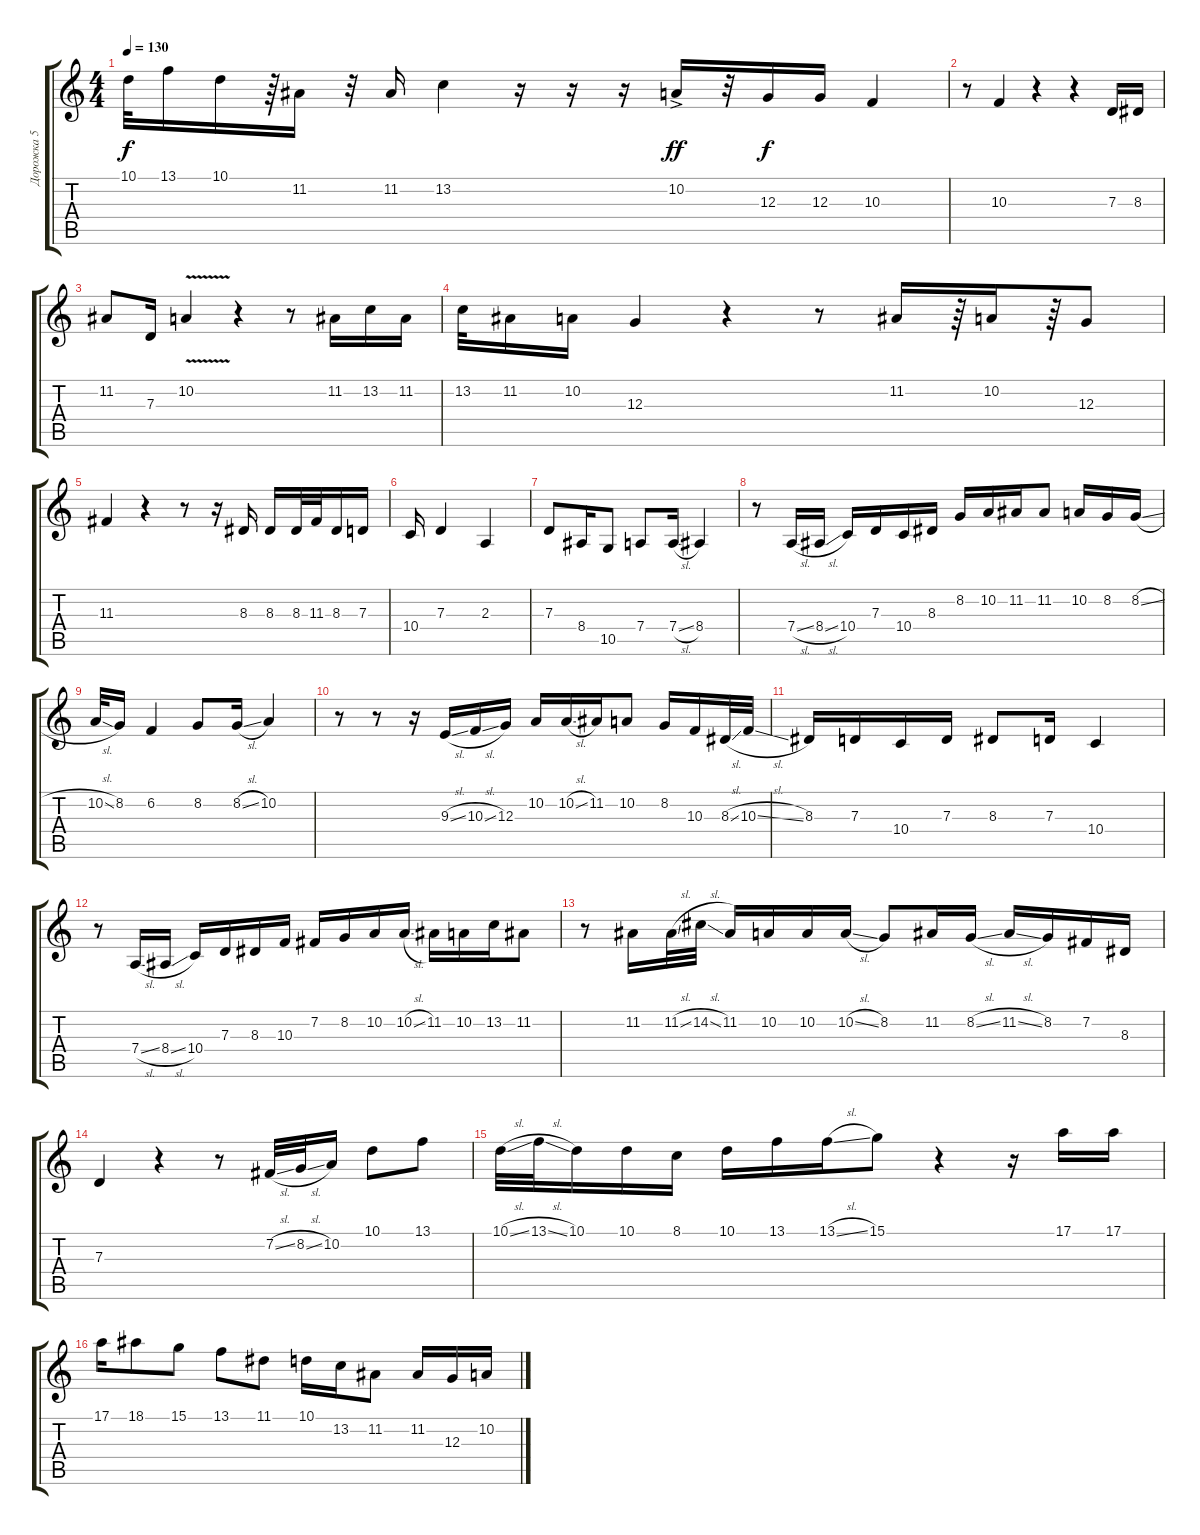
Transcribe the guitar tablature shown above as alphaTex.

\track ("Дорожка 5" "Дорожка 5") {instrument pad8sweep}
\staff {score tabs}
\tuning (E4 B3 G3 D3 A2 E2) {hide}
\ts (4 4)
\tempo 130
\clef g2
\ks c
10.1.32{dy f} 13.1.16 10.1.16 r.64 11.2.16 r.32 11.2.16 13.2.4 r.16 r.16 r.16 10.2{ac}.16{dy ff} r.32 12.3.16{dy f} 12.3.16 10.3.4 |
r.8 10.3.4 r.4 r.4 7.3.16 8.3.16 |
11.2.8 7.3.16 10.2{v}.4 r.4 r.8 11.2.16 13.2.16 11.2.16 |
13.2.32 11.2.16 10.2.16 12.3.4 r.4 r.8 11.2.16 r.64 10.2.16 r.64 12.3.8 |
11.3.4 r.4 r.8 r.16 8.3.16 8.3.16 8.3.32 11.3.32 8.3.16 7.3.16 |
10.4.16 7.3.4 2.3.4 |
7.3.8 8.4.16 10.5.8 7.4.8 7.4{sl}.16 8.4.4 |
r.8 7.4{sl}.16 8.4{sl}.16 10.4.16 7.3.16 10.4.16 8.3.16 8.2.16 10.2.16 11.2.16 11.2.8 10.2.16 8.2.16 8.2{sl}.16 |
10.2{sl}.32 8.2.16 6.2.4 8.2.8 8.2{sl}.16 10.2.4 |
r.8 r.8 r.16 9.3{sl}.16 10.3{sl}.16 12.3.16 10.2.16 10.2{sl}.16 11.2.16 10.2.8 8.2.16 10.3.16 8.3{sl}.32 10.3{sl}.32 |
8.3.16 7.3.16 10.4.16 7.3.16 8.3.8 7.3.16 10.4.4 |
r.8 7.4{sl}.16 8.4{sl}.16 10.4.16 7.3.16 8.3.16 10.3.16 7.2.16 8.2.16 10.2.16 10.2{sl}.16 11.2.16 10.2.16 13.2.16 11.2.8 |
r.8 11.2.16 11.2{sl}.32 14.2{sl}.32 11.2.16 10.2.16 10.2.16 10.2{sl}.16 8.2.8 11.2.16 8.2{sl}.16 11.2{sl}.16 8.2.16 7.2.16 8.3.16 |
7.3.4 r.4 r.8 7.2{sl}.32 8.2{sl}.32 10.2.16 10.1.8 13.1.8 |
10.1{sl}.32 13.1{sl}.32 10.1.16 10.1.16 8.1.16 10.1.16 13.1.16 13.1{sl}.16 15.1.8 r.4 r.16 17.1.16 17.1.16 |
17.1.16 18.1.8 15.1.8 13.1.8 11.1.8 10.1.16 13.2.16 11.2.8 11.2.16 12.3.16 10.2.16
